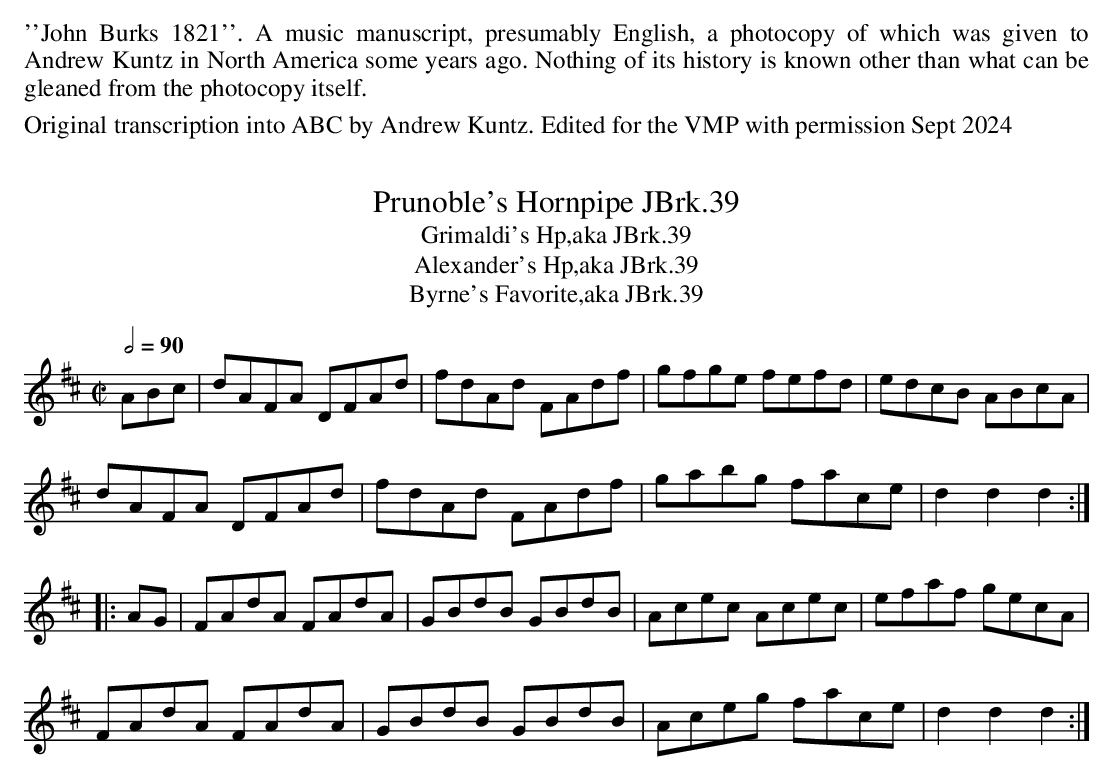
X:1
T:Prunoble's Hornpipe JBrk.39
Q:1/2=90
T:Grimaldi's Hp,aka JBrk.39
T:Alexander's Hp,aka JBrk.39
T:Byrne's Favorite,aka JBrk.39
M:C|
L:1/8
K:C
K:D
ABc|dAFA DFAd|fdAd FAdf|gfge fefd|edcB ABcA|
dAFA DFAd|fdAd FAdf|gabg face|d2d2d2:|
|:AG|FAdA FAdA|GBdB GBdB|Acec Acec|efaf gecA|
FAdA FAdA|GBdB GBdB|Aceg face|d2d2d2:|
